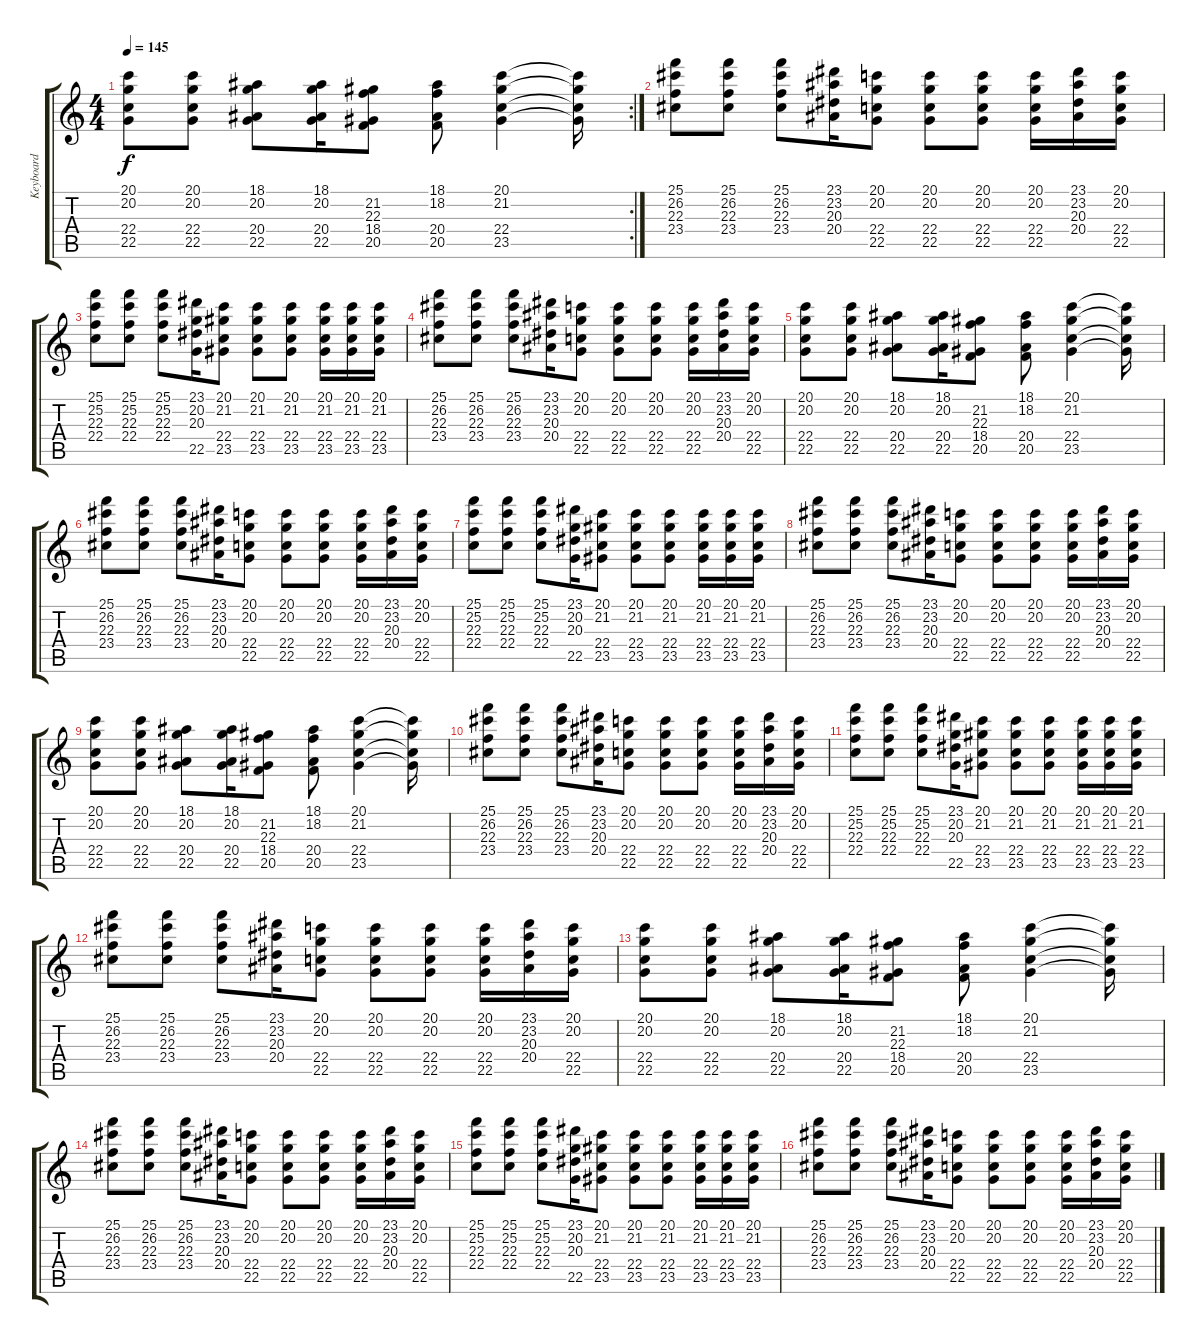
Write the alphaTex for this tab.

\track ("Keyboard" "Keyboard") {instrument lead2sawtooth}
\staff {score tabs}
\tuning (E4 B3 G3 D3 A2 E2) {hide}
\rc 2
\ts (4 4)
\tempo 145
\clef g2
\ks c
(20.1 20.2 22.4 22.5).8{dy f} (20.1 20.2 22.4 22.5).8 (18.1 20.2 20.4 22.5).8 (18.1 20.2 20.4 22.5).16 (21.2 22.3 18.4 20.5).8 (18.1 18.2 20.4 20.5).8 (20.1 21.2 22.4 23.5).4 (20.1{t} 21.2{t} 22.4{t} 23.5{t}).16 |
(25.1 26.2 22.3 23.4).8{volume 10 instrument celesta} (25.1 26.2 22.3 23.4).8 (25.1 26.2 22.3 23.4).8 (23.1 23.2 20.3 20.4).16 (20.1 20.2 22.4 22.5).8 (20.1 20.2 22.4 22.5).8 (20.1 20.2 22.4 22.5).8 (20.1 20.2 22.4 22.5).16 (23.1 23.2 20.3 20.4).16 (20.1 20.2 22.4 22.5).16 |
(25.1 25.2 22.3 22.4).8 (25.1 25.2 22.3 22.4).8 (25.1 25.2 22.3 22.4).8 (23.1 20.2 20.3 22.5).16 (20.1 21.2 22.4 23.5).8 (20.1 21.2 22.4 23.5).8 (20.1 21.2 22.4 23.5).8 (20.1 21.2 22.4 23.5).16 (20.1 21.2 22.4 23.5).16 (20.1 21.2 22.4 23.5).16 |
(25.1 26.2 22.3 23.4).8 (25.1 26.2 22.3 23.4).8 (25.1 26.2 22.3 23.4).8 (23.1 23.2 20.3 20.4).16 (20.1 20.2 22.4 22.5).8 (20.1 20.2 22.4 22.5).8 (20.1 20.2 22.4 22.5).8 (20.1 20.2 22.4 22.5).16 (23.1 23.2 20.3 20.4).16 (20.1 20.2 22.4 22.5).16 |
(20.1 20.2 22.4 22.5).8 (20.1 20.2 22.4 22.5).8 (18.1 20.2 20.4 22.5).8 (18.1 20.2 20.4 22.5).16 (21.2 22.3 18.4 20.5).8 (18.1 18.2 20.4 20.5).8 (20.1 21.2 22.4 23.5).4 (20.1{t} 21.2{t} 22.4{t} 23.5{t}).16 |
(25.1 26.2 22.3 23.4).8 (25.1 26.2 22.3 23.4).8 (25.1 26.2 22.3 23.4).8 (23.1 23.2 20.3 20.4).16 (20.1 20.2 22.4 22.5).8 (20.1 20.2 22.4 22.5).8 (20.1 20.2 22.4 22.5).8 (20.1 20.2 22.4 22.5).16 (23.1 23.2 20.3 20.4).16 (20.1 20.2 22.4 22.5).16 |
(25.1 25.2 22.3 22.4).8 (25.1 25.2 22.3 22.4).8 (25.1 25.2 22.3 22.4).8 (23.1 20.2 20.3 22.5).16 (20.1 21.2 22.4 23.5).8 (20.1 21.2 22.4 23.5).8 (20.1 21.2 22.4 23.5).8 (20.1 21.2 22.4 23.5).16 (20.1 21.2 22.4 23.5).16 (20.1 21.2 22.4 23.5).16 |
(25.1 26.2 22.3 23.4).8 (25.1 26.2 22.3 23.4).8 (25.1 26.2 22.3 23.4).8 (23.1 23.2 20.3 20.4).16 (20.1 20.2 22.4 22.5).8 (20.1 20.2 22.4 22.5).8 (20.1 20.2 22.4 22.5).8 (20.1 20.2 22.4 22.5).16 (23.1 23.2 20.3 20.4).16 (20.1 20.2 22.4 22.5).16 |
(20.1 20.2 22.4 22.5).8 (20.1 20.2 22.4 22.5).8 (18.1 20.2 20.4 22.5).8 (18.1 20.2 20.4 22.5).16 (21.2 22.3 18.4 20.5).8 (18.1 18.2 20.4 20.5).8 (20.1 21.2 22.4 23.5).4 (20.1{t} 21.2{t} 22.4{t} 23.5{t}).16 |
(25.1 26.2 22.3 23.4).8{volume 10 instrument celesta} (25.1 26.2 22.3 23.4).8 (25.1 26.2 22.3 23.4).8 (23.1 23.2 20.3 20.4).16 (20.1 20.2 22.4 22.5).8 (20.1 20.2 22.4 22.5).8 (20.1 20.2 22.4 22.5).8 (20.1 20.2 22.4 22.5).16 (23.1 23.2 20.3 20.4).16 (20.1 20.2 22.4 22.5).16 |
(25.1 25.2 22.3 22.4).8 (25.1 25.2 22.3 22.4).8 (25.1 25.2 22.3 22.4).8 (23.1 20.2 20.3 22.5).16 (20.1 21.2 22.4 23.5).8 (20.1 21.2 22.4 23.5).8 (20.1 21.2 22.4 23.5).8 (20.1 21.2 22.4 23.5).16 (20.1 21.2 22.4 23.5).16 (20.1 21.2 22.4 23.5).16 |
(25.1 26.2 22.3 23.4).8 (25.1 26.2 22.3 23.4).8 (25.1 26.2 22.3 23.4).8 (23.1 23.2 20.3 20.4).16 (20.1 20.2 22.4 22.5).8 (20.1 20.2 22.4 22.5).8 (20.1 20.2 22.4 22.5).8 (20.1 20.2 22.4 22.5).16 (23.1 23.2 20.3 20.4).16 (20.1 20.2 22.4 22.5).16 |
(20.1 20.2 22.4 22.5).8 (20.1 20.2 22.4 22.5).8 (18.1 20.2 20.4 22.5).8 (18.1 20.2 20.4 22.5).16 (21.2 22.3 18.4 20.5).8 (18.1 18.2 20.4 20.5).8 (20.1 21.2 22.4 23.5).4 (20.1{t} 21.2{t} 22.4{t} 23.5{t}).16 |
(25.1 26.2 22.3 23.4).8 (25.1 26.2 22.3 23.4).8 (25.1 26.2 22.3 23.4).8 (23.1 23.2 20.3 20.4).16 (20.1 20.2 22.4 22.5).8 (20.1 20.2 22.4 22.5).8 (20.1 20.2 22.4 22.5).8 (20.1 20.2 22.4 22.5).16 (23.1 23.2 20.3 20.4).16 (20.1 20.2 22.4 22.5).16 |
(25.1 25.2 22.3 22.4).8 (25.1 25.2 22.3 22.4).8 (25.1 25.2 22.3 22.4).8 (23.1 20.2 20.3 22.5).16 (20.1 21.2 22.4 23.5).8 (20.1 21.2 22.4 23.5).8 (20.1 21.2 22.4 23.5).8 (20.1 21.2 22.4 23.5).16 (20.1 21.2 22.4 23.5).16 (20.1 21.2 22.4 23.5).16 |
(25.1 26.2 22.3 23.4).8 (25.1 26.2 22.3 23.4).8 (25.1 26.2 22.3 23.4).8 (23.1 23.2 20.3 20.4).16 (20.1 20.2 22.4 22.5).8 (20.1 20.2 22.4 22.5).8 (20.1 20.2 22.4 22.5).8 (20.1 20.2 22.4 22.5).16 (23.1 23.2 20.3 20.4).16 (20.1 20.2 22.4 22.5).16
